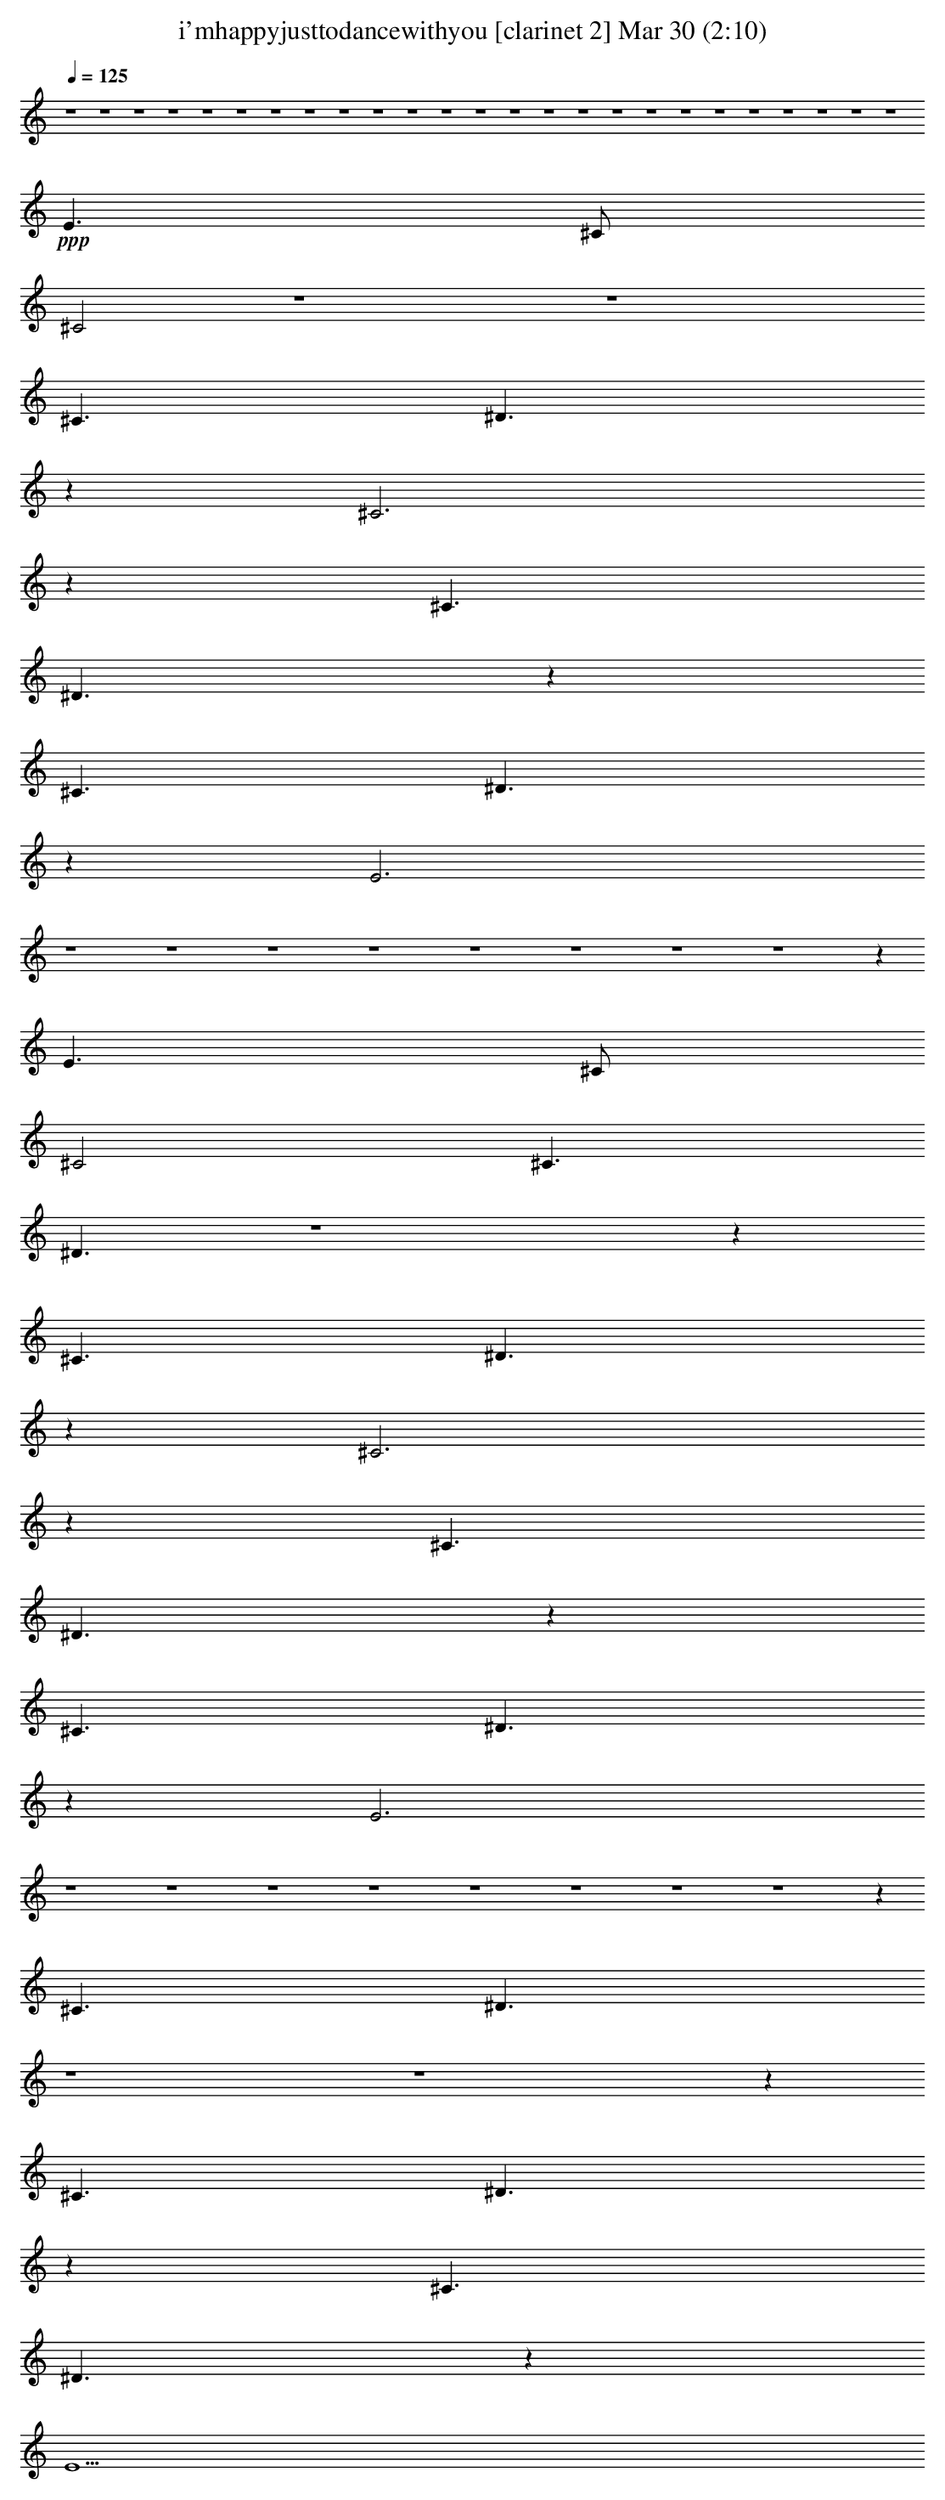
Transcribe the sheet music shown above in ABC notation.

X:1
T: i'mhappyjusttodancewithyou [clarinet 2] Mar 30 (2:10)
L: 1/4
K: C
Q: 1/4=125
z4 z4 z4 z4 z4 z4 z4 z4 z4 z4 z4 z4 z4 z4 z4 z4 z4 z4 z4 z4 z4 z4 z4 z4 z4
+ppp+ E3/2
^C/2
^C2
z4 z4
^C3/2
^D3/2
z
^C3
z
^C3/2
^D3/2
z
^C3/2
^D3/2
z
E3
z4 z4 z4 z4 z4 z4 z4 z4 z
E3/2
^C/2
^C2
^C3/2
^D3/2
z4 z
^C3/2
^D3/2
z
^C3
z
^C3/2
^D3/2
z
^C3/2
^D3/2
z
E3
z4 z4 z4 z4 z4 z4 z4 z4 z
^C3/2
^D3/2
z4 z4 z
^C3/2
^D3/2
z
^C3/2
^D3/2
z
E11/2
